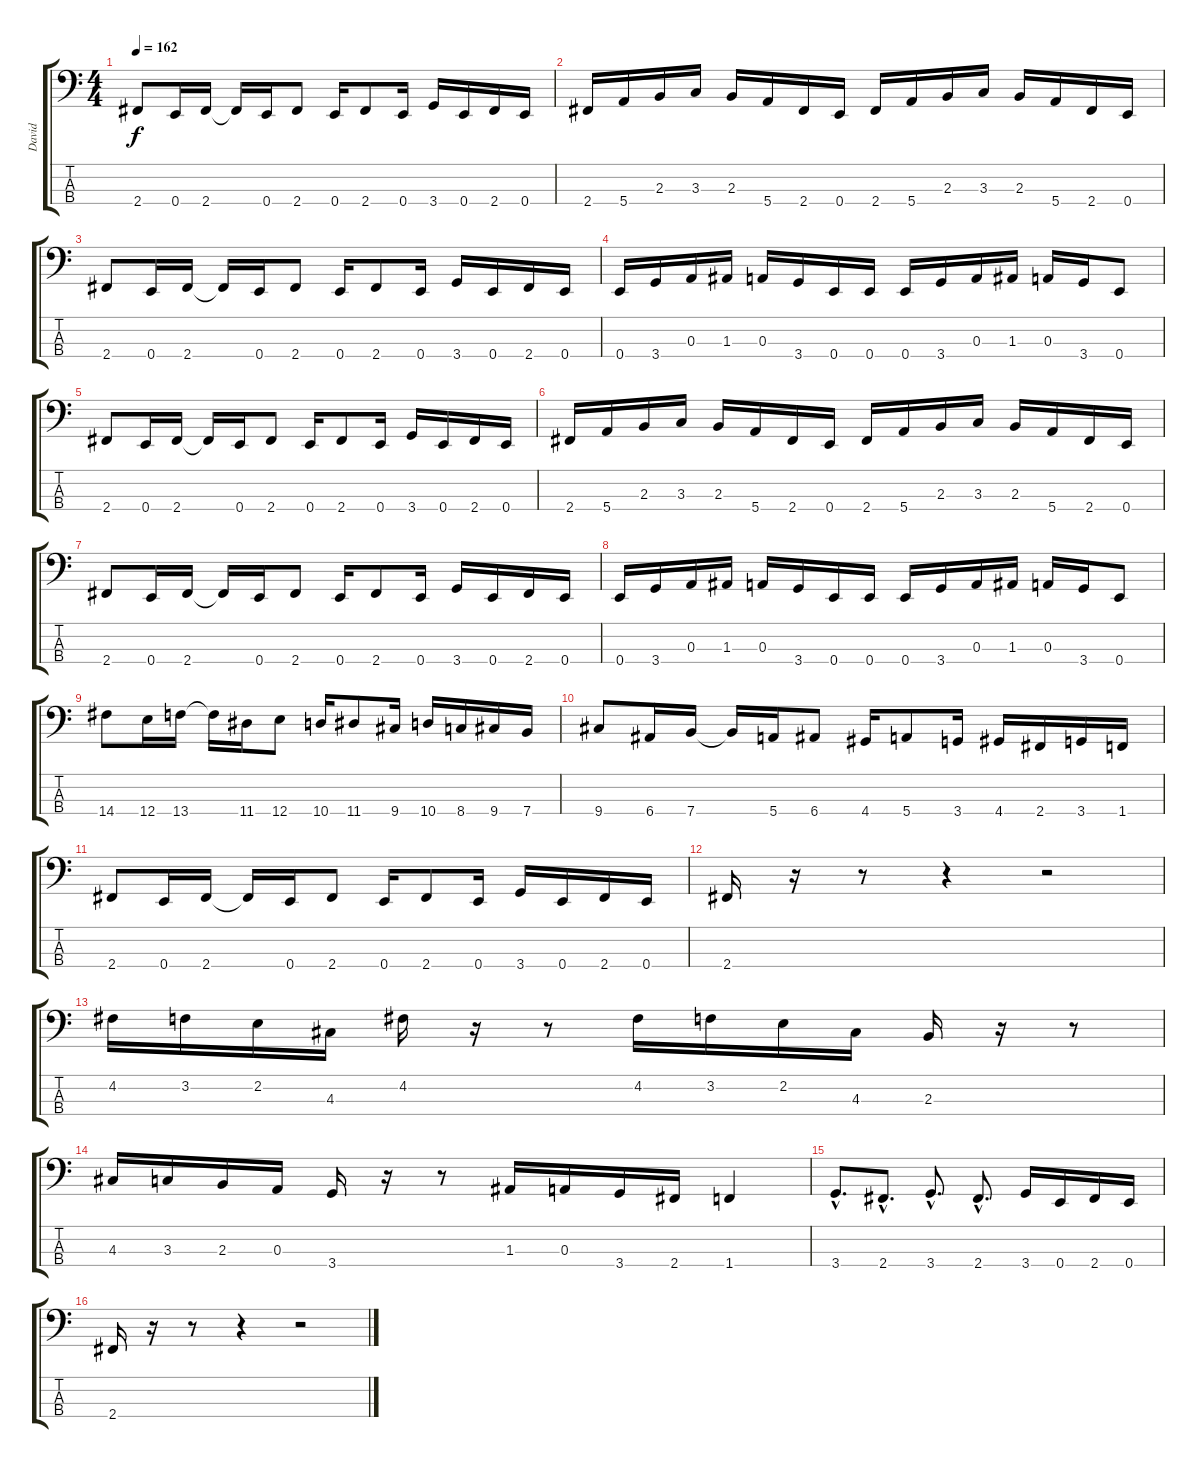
\track ("David" "David") {instrument electricbassfinger}
\staff {score tabs}
\tuning (G2 D2 A1 E1) {hide}
\ts (4 4)
\tempo 162
\clef f4
\ks c
2.4.8{dy f} 0.4.16 2.4.16 2.4{t}.16 0.4.16 2.4.8 0.4.16 2.4.8 0.4.16 3.4.16 0.4.16 2.4.16 0.4.16 |
2.4.16 5.4.16 2.3.16 3.3.16 2.3.16 5.4.16 2.4.16 0.4.16 2.4.16 5.4.16 2.3.16 3.3.16 2.3.16 5.4.16 2.4.16 0.4.16 |
2.4.8 0.4.16 2.4.16 2.4{t}.16 0.4.16 2.4.8 0.4.16 2.4.8 0.4.16 3.4.16 0.4.16 2.4.16 0.4.16 |
0.4.16 3.4.16 0.3.16 1.3.16 0.3.16 3.4.16 0.4.16 0.4.16 0.4.16 3.4.16 0.3.16 1.3.16 0.3.16 3.4.16 0.4.8 |
2.4.8 0.4.16 2.4.16 2.4{t}.16 0.4.16 2.4.8 0.4.16 2.4.8 0.4.16 3.4.16 0.4.16 2.4.16 0.4.16 |
2.4.16 5.4.16 2.3.16 3.3.16 2.3.16 5.4.16 2.4.16 0.4.16 2.4.16 5.4.16 2.3.16 3.3.16 2.3.16 5.4.16 2.4.16 0.4.16 |
2.4.8 0.4.16 2.4.16 2.4{t}.16 0.4.16 2.4.8 0.4.16 2.4.8 0.4.16 3.4.16 0.4.16 2.4.16 0.4.16 |
0.4.16 3.4.16 0.3.16 1.3.16 0.3.16 3.4.16 0.4.16 0.4.16 0.4.16 3.4.16 0.3.16 1.3.16 0.3.16 3.4.16 0.4.8 |
14.4.8 12.4.16 13.4.16 13.4{t}.16 11.4.16 12.4.8 10.4.16 11.4.8 9.4.16 10.4.16 8.4.16 9.4.16 7.4.16 |
9.4.8 6.4.16 7.4.16 7.4{t}.16 5.4.16 6.4.8 4.4.16 5.4.8 3.4.16 4.4.16 2.4.16 3.4.16 1.4.16 |
2.4.8 0.4.16 2.4.16 2.4{t}.16 0.4.16 2.4.8 0.4.16 2.4.8 0.4.16 3.4.16 0.4.16 2.4.16 0.4.16 |
2.4.16 r.16 r.8 r.4 r.2 |
4.2.16 3.2.16 2.2.16 4.3.16 4.2.16 r.16 r.8 4.2.16 3.2.16 2.2.16 4.3.16 2.3.16 r.16 r.8 |
4.3.16 3.3.16 2.3.16 0.3.16 3.4.16 r.16 r.8 1.3.16 0.3.16 3.4.16 2.4.16 1.4.4 |
3.4{hac}.8{d} 2.4{hac}.8{d} 3.4{hac}.8{d} 2.4{hac}.8{d} 3.4.16 0.4.16 2.4.16 0.4.16 |
2.4.16 r.16 r.8 r.4 r.2
